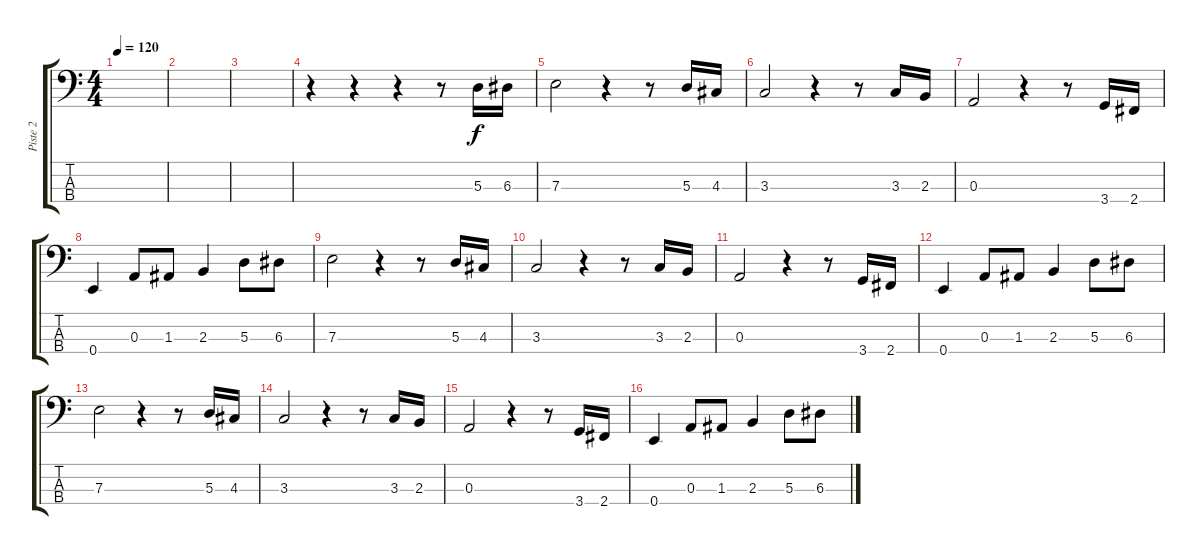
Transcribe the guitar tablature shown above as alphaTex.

\track ("Piste 2" "Piste 2") {instrument electricbassfinger}
\staff {score tabs}
\tuning (G2 D2 A1 E1) {hide}
\ts (4 4)
\tempo 120
\clef f4
\ks c
|
|
|
r.4 r.4 r.4 r.8 5.3.16 6.3.16 |
7.3.2 r.4 r.8 5.3.16 4.3.16 |
3.3.2 r.4 r.8 3.3.16 2.3.16 |
0.3.2 r.4 r.8 3.4.16 2.4.16 |
0.4.4 0.3.8 1.3.8 2.3.4 5.3.8 6.3.8 |
7.3.2 r.4 r.8 5.3.16 4.3.16 |
3.3.2 r.4 r.8 3.3.16 2.3.16 |
0.3.2 r.4 r.8 3.4.16 2.4.16 |
0.4.4 0.3.8 1.3.8 2.3.4 5.3.8 6.3.8 |
7.3.2 r.4 r.8 5.3.16 4.3.16 |
3.3.2 r.4 r.8 3.3.16 2.3.16 |
0.3.2 r.4 r.8 3.4.16 2.4.16 |
0.4.4 0.3.8 1.3.8 2.3.4 5.3.8 6.3.8
